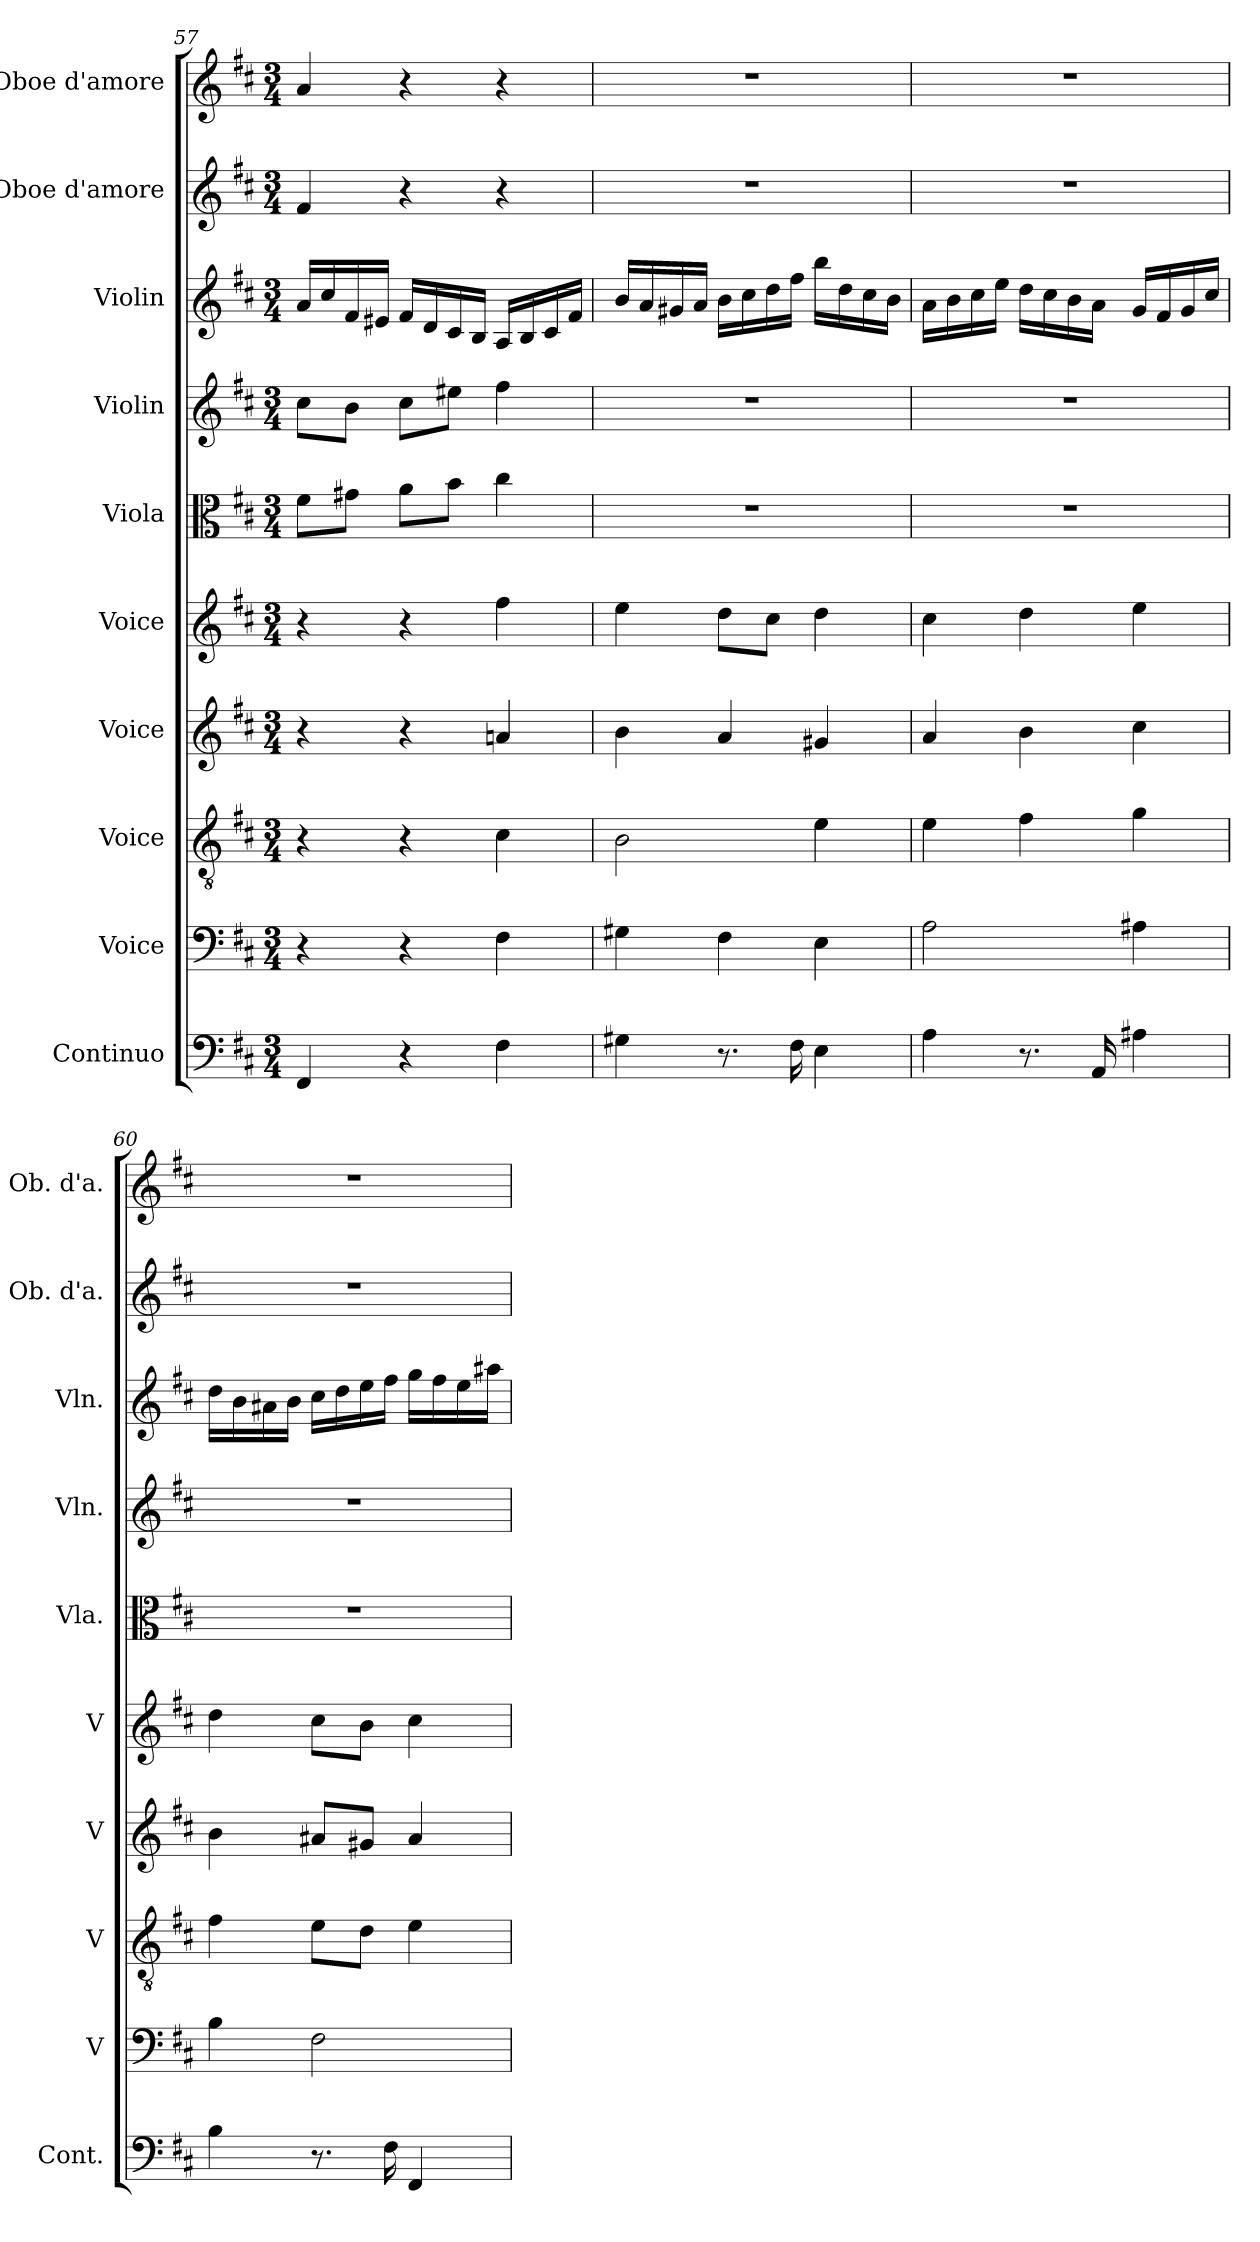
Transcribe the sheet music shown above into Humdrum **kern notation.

**kern	**kern	**kern	**kern	**kern	**kern	**kern	**kern	**kern	**kern
*part10	*part9	*part8	*part7	*part6	*part5	*part4	*part3	*part2	*part1
*staff10	*staff9	*staff8	*staff7	*staff6	*staff5	*staff4	*staff3	*staff2	*staff1
*I"Continuo	*I"Voice	*I"Voice	*I"Voice	*I"Voice	*I"Viola	*I"Violin	*I"Violin	*I"Oboe d'amore	*I"Oboe d'amore
*I'Cont.	*I'V	*I'V	*I'V	*I'V	*I'Vla.	*I'Vln.	*I'Vln.	*I'Ob. d'a.	*I'Ob. d'a.
*clefF4	*clefF4	*clefGv2	*clefG2	*clefG2	*clefC3	*clefG2	*clefG2	*clefG2	*clefG2
*k[f#c#]	*k[f#c#]	*k[f#c#]	*k[f#c#]	*k[f#c#]	*k[f#c#]	*k[f#c#]	*k[f#c#]	*k[f#c#]	*k[f#c#]
*M3/4	*M3/4	*M3/4	*M3/4	*M3/4	*M3/4	*M3/4	*M3/4	*M3/4	*M3/4
=57	=57	=57	=57	=57	=57	=57	=57	=57	=57
4FF#	4r	4r	4r	4r	8f#L	8cc#L	16aLL	4f#	4a
.	.	.	.	.	.	.	16cc#	.	.
.	.	.	.	.	8g#XJ	8bJ	16f#	.	.
.	.	.	.	.	.	.	16e#XJJ	.	.
4r	4r	4r	4r	4r	8aL	8cc#L	16f#LL	4r	4r
.	.	.	.	.	.	.	16d	.	.
.	.	.	.	.	8bJ	8ee#XJ	16c#	.	.
.	.	.	.	.	.	.	16BJJ	.	.
4F#	4F#	4c#	4an	4ff#	4cc#	4ff#	16ALL	4r	4r
.	.	.	.	.	.	.	16B	.	.
.	.	.	.	.	.	.	16c#	.	.
.	.	.	.	.	.	.	16f#JJ	.	.
=58	=58	=58	=58	=58	=58	=58	=58	=58	=58
4G#X	4G#X	2B	4b	4ee	2.r	2.r	16bLL	2.r	2.r
.	.	.	.	.	.	.	16a	.	.
.	.	.	.	.	.	.	16g#X	.	.
.	.	.	.	.	.	.	16aJJ	.	.
8.r	4F#	.	4a	8ddL	.	.	16bLL	.	.
.	.	.	.	.	.	.	16cc#	.	.
.	.	.	.	8cc#J	.	.	16dd	.	.
16F#	.	.	.	.	.	.	16ff#JJ	.	.
4E	4E	4e	4g#X	4dd	.	.	16bbLL	.	.
.	.	.	.	.	.	.	16dd	.	.
.	.	.	.	.	.	.	16cc#	.	.
.	.	.	.	.	.	.	16bJJ	.	.
=59	=59	=59	=59	=59	=59	=59	=59	=59	=59
4A	2A	4e	4a	4cc#	2.r	2.r	16aLL	2.r	2.r
.	.	.	.	.	.	.	16b	.	.
.	.	.	.	.	.	.	16cc#	.	.
.	.	.	.	.	.	.	16eeJJ	.	.
8.r	.	4f#	4b	4dd	.	.	16ddLL	.	.
.	.	.	.	.	.	.	16cc#	.	.
.	.	.	.	.	.	.	16b	.	.
16AA	.	.	.	.	.	.	16aJJ	.	.
4A#X	4A#X	4g	4cc#	4ee	.	.	16gLL	.	.
.	.	.	.	.	.	.	16f#	.	.
.	.	.	.	.	.	.	16g	.	.
.	.	.	.	.	.	.	16cc#JJ	.	.
=60	=60	=60	=60	=60	=60	=60	=60	=60	=60
4B	4B	4f#	4b	4dd	2.r	2.r	16ddLL	2.r	2.r
.	.	.	.	.	.	.	16b	.	.
.	.	.	.	.	.	.	16a#X	.	.
.	.	.	.	.	.	.	16bJJ	.	.
8.r	2F#	8eL	8a#XL	8cc#L	.	.	16cc#LL	.	.
.	.	.	.	.	.	.	16dd	.	.
.	.	8dJ	8g#XJ	8bJ	.	.	16ee	.	.
16F#	.	.	.	.	.	.	16ff#JJ	.	.
4FF#	.	4e	4a#	4cc#	.	.	16ggLL	.	.
.	.	.	.	.	.	.	16ff#	.	.
.	.	.	.	.	.	.	16ee	.	.
.	.	.	.	.	.	.	16aa#XJJ	.	.
=	=	=	=	=	=	=	=	=	=
*-	*-	*-	*-	*-	*-	*-	*-	*-	*-
